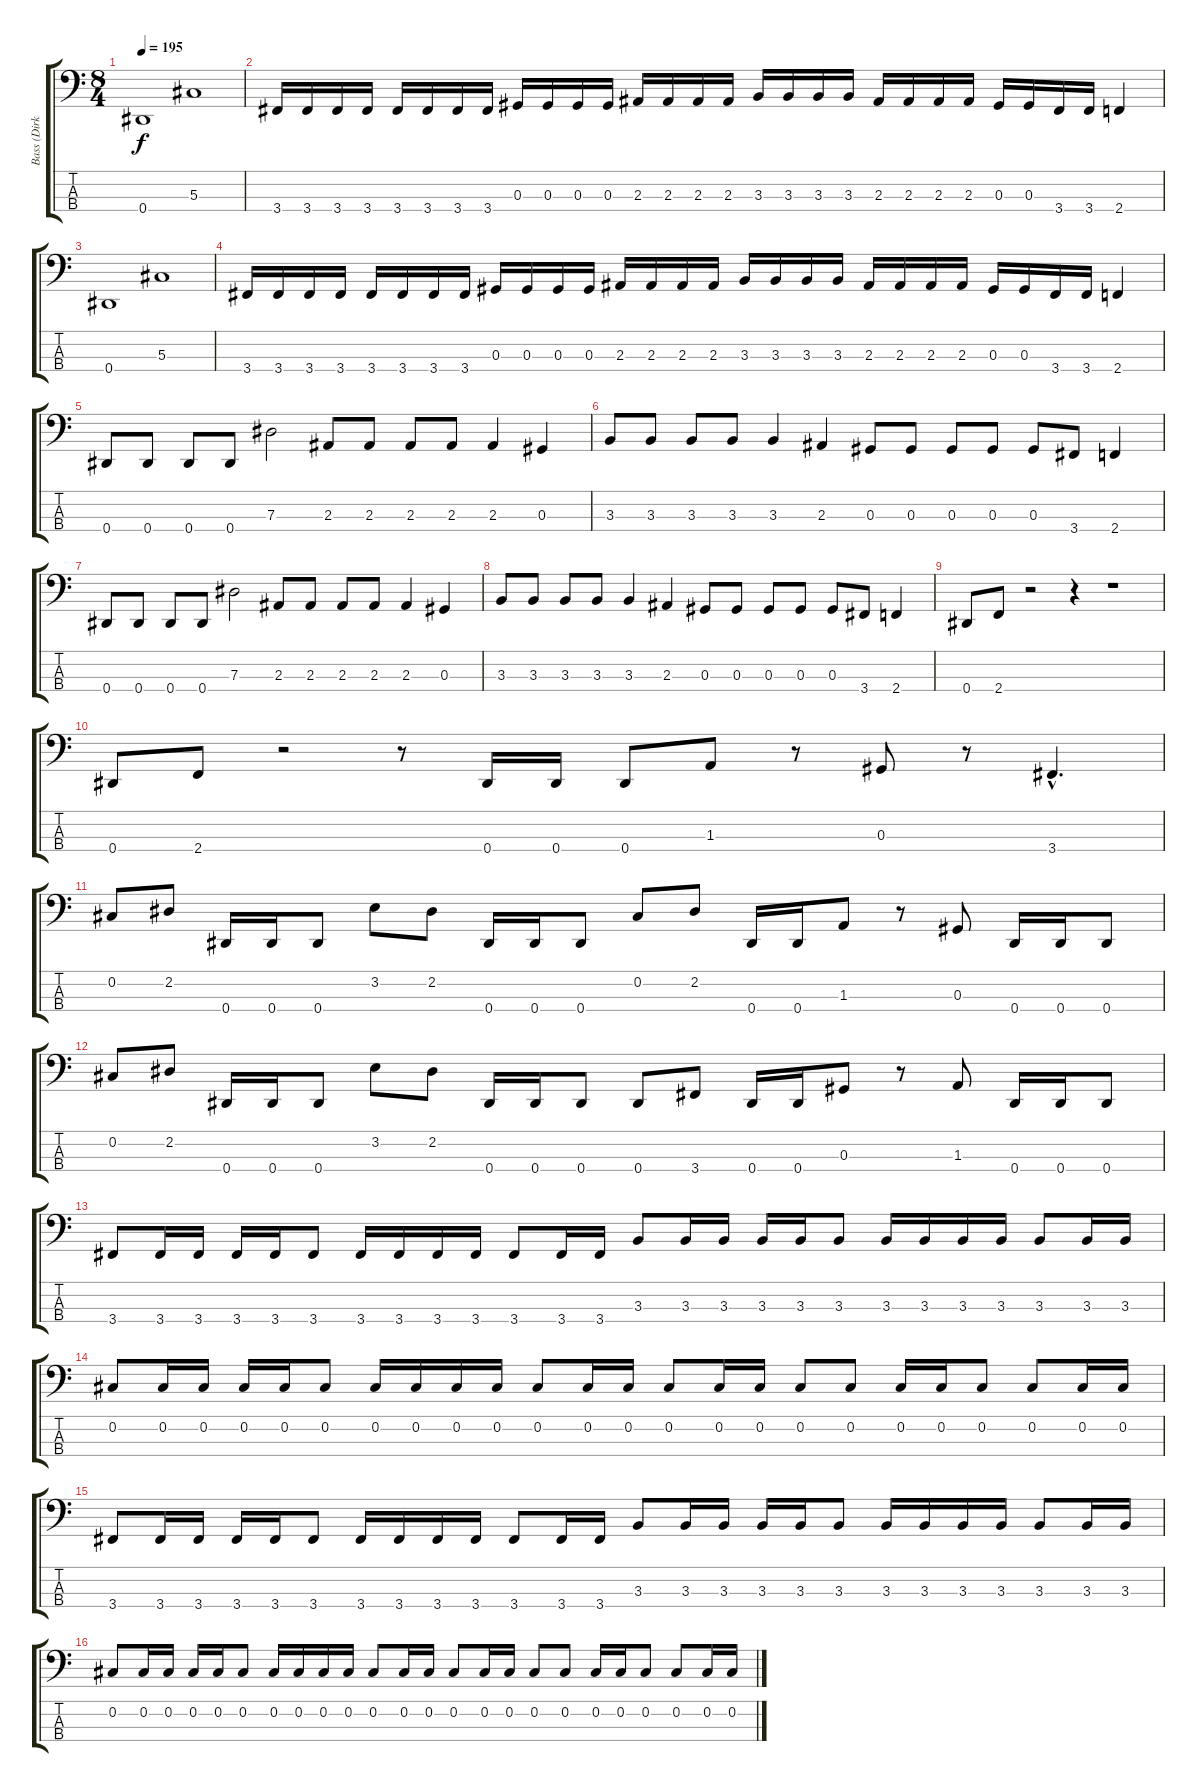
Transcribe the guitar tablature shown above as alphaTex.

\track ("Bass (Dirk)" "Bass (Dirk") {instrument electricbasspick}
\staff {score tabs}
\tuning (Gb2 Db2 Ab1 Eb1) {hide}
\ts (8 4)
\tempo 195
\clef f4
\ks c
0.4.1{dy f instrument electricbasspick} 5.3.1 |
3.4.16 3.4.16 3.4.16 3.4.16 3.4.16 3.4.16 3.4.16 3.4.16 0.3.16 0.3.16 0.3.16 0.3.16 2.3.16 2.3.16 2.3.16 2.3.16 3.3.16 3.3.16 3.3.16 3.3.16 2.3.16 2.3.16 2.3.16 2.3.16 0.3.16 0.3.16 3.4.16 3.4.16 2.4.4 |
0.4.1 5.3.1 |
3.4.16 3.4.16 3.4.16 3.4.16 3.4.16 3.4.16 3.4.16 3.4.16 0.3.16 0.3.16 0.3.16 0.3.16 2.3.16 2.3.16 2.3.16 2.3.16 3.3.16 3.3.16 3.3.16 3.3.16 2.3.16 2.3.16 2.3.16 2.3.16 0.3.16 0.3.16 3.4.16 3.4.16 2.4.4 |
0.4.8 0.4.8 0.4.8 0.4.8 7.3.2 2.3.8 2.3.8 2.3.8 2.3.8 2.3.4 0.3.4 |
3.3.8 3.3.8 3.3.8 3.3.8 3.3.4 2.3.4 0.3.8 0.3.8 0.3.8 0.3.8 0.3.8 3.4.8 2.4.4 |
0.4.8 0.4.8 0.4.8 0.4.8 7.3.2 2.3.8 2.3.8 2.3.8 2.3.8 2.3.4 0.3.4 |
3.3.8 3.3.8 3.3.8 3.3.8 3.3.4 2.3.4 0.3.8 0.3.8 0.3.8 0.3.8 0.3.8 3.4.8 2.4.4 |
0.4.8 2.4.8 r.2 r.4 r.1 |
0.4.8 2.4.8 r.2 r.8 0.4.16 0.4.16 0.4.8 1.3.8 r.8 0.3.8 r.8 3.4{hac}.4{d} |
0.2.8 2.2.8 0.4.16 0.4.16 0.4.8 3.2.8 2.2.8 0.4.16 0.4.16 0.4.8 0.2.8 2.2.8 0.4.16 0.4.16 1.3.8 r.8 0.3.8 0.4.16 0.4.16 0.4.8 |
0.2.8 2.2.8 0.4.16 0.4.16 0.4.8 3.2.8 2.2.8 0.4.16 0.4.16 0.4.8 0.4.8 3.4.8 0.4.16 0.4.16 0.3.8 r.8 1.3.8 0.4.16 0.4.16 0.4.8 |
3.4.8 3.4.16 3.4.16 3.4.16 3.4.16 3.4.8 3.4.16 3.4.16 3.4.16 3.4.16 3.4.8 3.4.16 3.4.16 3.3.8 3.3.16 3.3.16 3.3.16 3.3.16 3.3.8 3.3.16 3.3.16 3.3.16 3.3.16 3.3.8 3.3.16 3.3.16 |
0.2.8 0.2.16 0.2.16 0.2.16 0.2.16 0.2.8 0.2.16 0.2.16 0.2.16 0.2.16 0.2.8 0.2.16 0.2.16 0.2.8 0.2.16 0.2.16 0.2.8 0.2.8 0.2.16 0.2.16 0.2.8 0.2.8 0.2.16 0.2.16 |
3.4.8 3.4.16 3.4.16 3.4.16 3.4.16 3.4.8 3.4.16 3.4.16 3.4.16 3.4.16 3.4.8 3.4.16 3.4.16 3.3.8 3.3.16 3.3.16 3.3.16 3.3.16 3.3.8 3.3.16 3.3.16 3.3.16 3.3.16 3.3.8 3.3.16 3.3.16 |
0.2.8 0.2.16 0.2.16 0.2.16 0.2.16 0.2.8 0.2.16 0.2.16 0.2.16 0.2.16 0.2.8 0.2.16 0.2.16 0.2.8 0.2.16 0.2.16 0.2.8 0.2.8 0.2.16 0.2.16 0.2.8 0.2.8 0.2.16 0.2.16
